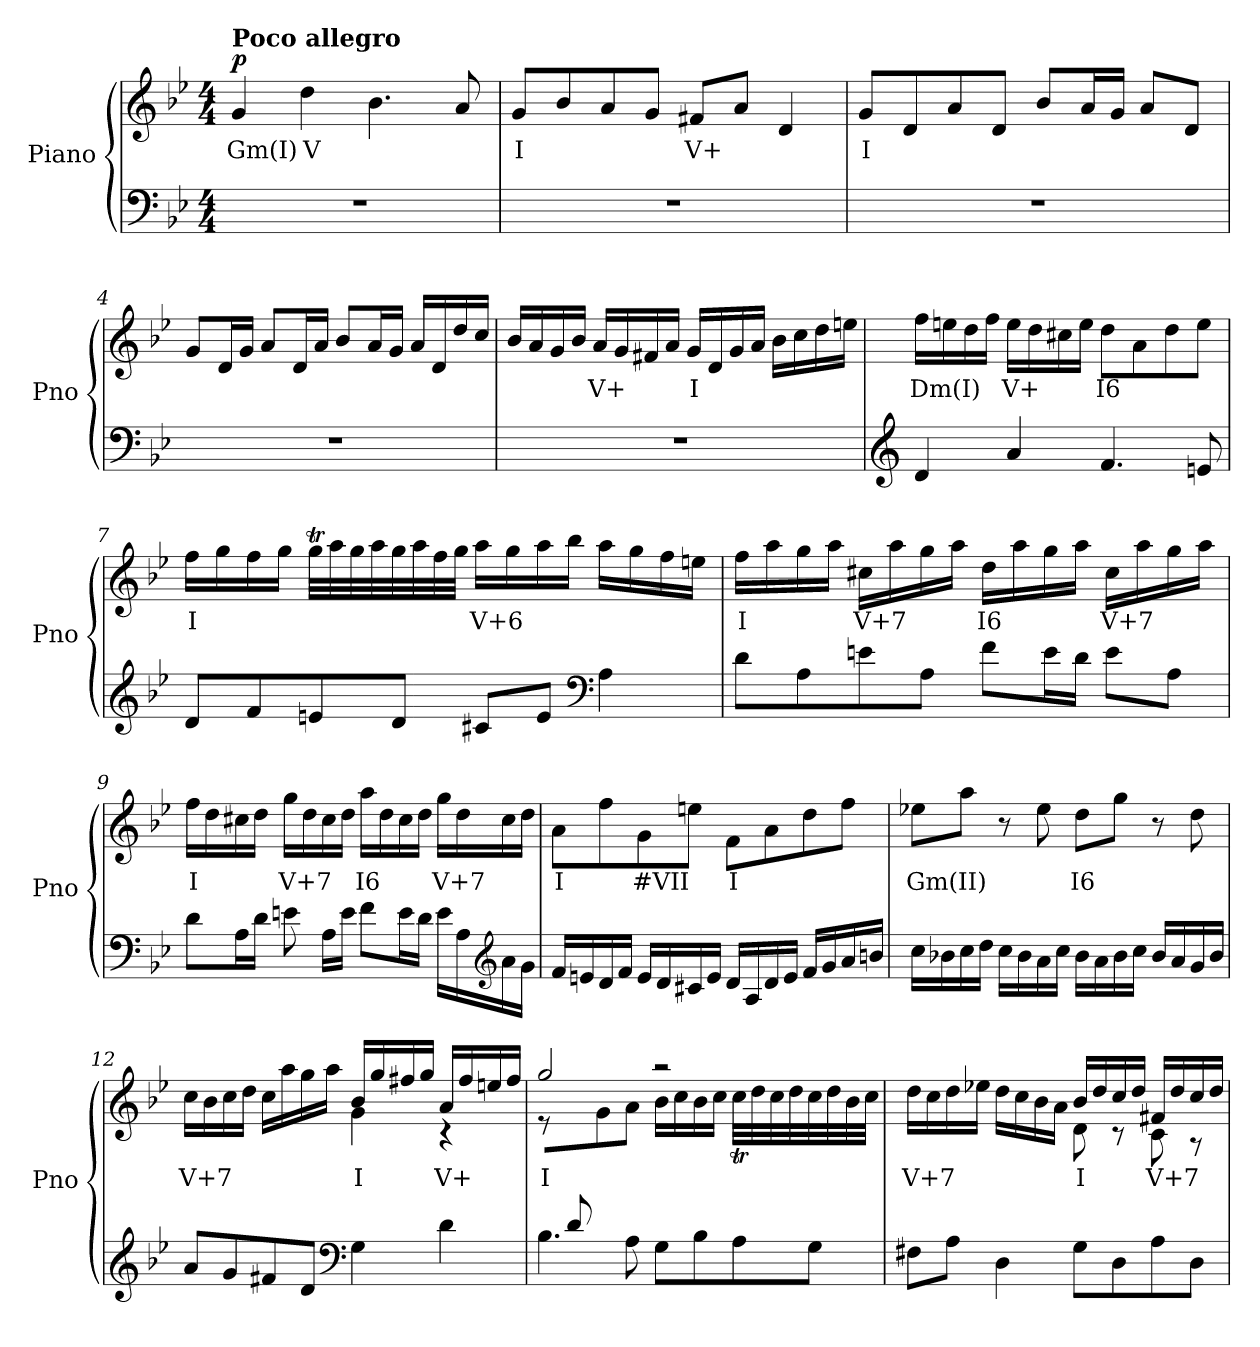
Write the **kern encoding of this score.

**kern	**kern	**text	**dynam
*part1	*part1	*part1	*part1
*staff2	*staff1	*staff1	*staff1/2
*I"Piano	*	*	*
*I'Pno	*	*	*
*clefF4	*clefG2	*	*
*k[b-e-]	*k[b-e-]	*	*
*M4/4	*M4/4	*	*
=1	=1	=1	=1
!	!LO:TX:a:B:t=Poco allegro	!	!
!	!	!LO:LY:b	!LO:DY:b
1r	4g/	Gm(I)	p
!	!	!LO:LY:b	!
.	4dd\	V	.
.	4.b-\	.	.
.	8a/	.	.
=2	=2	=2	=2
!	!	!LO:LY:b	!
1r	8g/L	I	.
.	8b-/	.	.
.	8a/	.	.
.	8g/J	.	.
!	!	!LO:LY:b	!
.	8f#X/L	V+	.
.	8a/J	.	.
.	4d/	.	.
=3	=3	=3	=3
!	!	!LO:LY:b	!
1r	8g/L	I	.
.	8d/	.	.
.	8a/	.	.
.	8d/J	.	.
.	8b-/L	.	.
.	16a/L	.	.
.	16g/JJ	.	.
.	8a/L	.	.
.	8d/J	.	.
=4	=4	=4	=4
1r	8g/L	.	.
.	16d/L	.	.
.	16g/JJ	.	.
.	8a/L	.	.
.	16d/L	.	.
.	16a/JJ	.	.
.	8b-/L	.	.
.	16a/L	.	.
.	16g/JJ	.	.
.	16a/LL	.	.
.	16d/	.	.
.	16dd/	.	.
.	16cc/JJ	.	.
!!LO:LB:g=z
=5	=5	=5	=5
1r	16b-/LL	.	.
.	16a/	.	.
.	16g/	.	.
.	16b-/JJ	.	.
!	!	!LO:LY:b	!
.	16a/LL	V+	.
.	16g/	.	.
.	16f#X/	.	.
.	16a/JJ	.	.
!	!	!LO:LY:b	!
.	16g/LL	I	.
.	16d/	.	.
.	16g/	.	.
.	16a/JJ	.	.
.	16b-\LL	.	.
.	16cc\	.	.
.	16dd\	.	.
.	16een\JJ	.	.
=6	=6	=6	=6
*clefG2	*	*	*
!	!	!LO:LY:b	!
4d/	16ff\LL	Dm(I)	.
.	16een\	.	.
.	16dd\	.	.
.	16ff\JJ	.	.
!	!	!LO:LY:b	!
4a/	16ee\LL	V+	.
.	16dd\	.	.
.	16cc#X\	.	.
.	16ee\JJ	.	.
!	!	!LO:LY:b	!
4.f/	8dd\L	I6	.
.	8a\	.	.
.	8dd\	.	.
8en/	8ee\J	.	.
=7	=7	=7	=7
!	!	!LO:LY:b	!
8d/L	16ff\LL	I	.
.	16gg\	.	.
8f/	16ff\	.	.
.	16gg\JJ	.	.
8en/	32ggT!\LLL	.	.
.	32aa!\	.	.
.	32gg!\	.	.
.	32aa!\	.	.
8d/J	32gg!\	.	.
.	32aa!\	.	.
.	32ff\	.	.
.	32gg\JJJ	.	.
!	!	!LO:LY:b	!
8c#X/L	16aa\LL	V+6	.
.	16gg\	.	.
8e/J	16aa\	.	.
.	16bb-\JJ	.	.
*clefF4	*	*	*
4A\	16aa\LL	.	.
.	16gg\	.	.
.	16ff\	.	.
.	16een\JJ	.	.
!!LO:LB:g=z
=8	=8	=8	=8
!	!	!LO:LY:b	!
8d\L	16ff\LL	I	.
.	16aa\	.	.
8A\	16gg\	.	.
.	16aa\JJ	.	.
!	!	!LO:LY:b	!
8en\	16cc#X\LL	V+7	.
.	16aa\	.	.
8A\J	16gg\	.	.
.	16aa\JJ	.	.
!	!	!LO:LY:b	!
8f\L	16dd\LL	I6	.
.	16aa\	.	.
16e\L	16gg\	.	.
16d\JJ	16aa\JJ	.	.
!	!	!LO:LY:b	!
8e\L	16cc#\LL	V+7	.
.	16aa\	.	.
8A\J	16gg\	.	.
.	16aa\JJ	.	.
=9	=9	=9	=9
!	!	!LO:LY:b	!
8d\L	16ff\LL	I	.
.	16dd\	.	.
16A\L	16cc#X\	.	.
16d\JJ	16dd\JJ	.	.
!	!	!LO:LY:b	!
8en\	16gg\LL	V+7	.
.	16dd\	.	.
16A\LL	16cc#\	.	.
16e\JJ	16dd\JJ	.	.
!	!	!LO:LY:b	!
8f\L	16aa\LL	I6	.
.	16dd\	.	.
16e\L	16cc#\	.	.
16d\JJ	16dd\JJ	.	.
!	!	!LO:LY:b	!
16e\LL	16gg\LL	V+7	.
16A\	16dd\	.	.
*clefG2	*	*	*
16a\	16cc#\	.	.
16g\JJ	16dd\JJ	.	.
=10	=10	=10	=10
!	!	!LO:LY:b	!
16f/LL	8a\L	I	.
16en/	.	.	.
16d/	8ff\	.	.
16f/JJ	.	.	.
!	!	!LO:LY:b	!
16e/LL	8g\	#VII	.
16d/	.	.	.
16c#X/	8een\J	.	.
16e/JJ	.	.	.
!	!	!LO:LY:b	!
16d/LL	8f\L	I	.
16A/	.	.	.
16d/	8a\	.	.
16e/JJ	.	.	.
16f/LL	8dd\	.	.
16g/	.	.	.
16a/	8ff\J	.	.
16bn/JJ	.	.	.
!!LO:LB:g=z
=11	=11	=11	=11
!	!	!LO:LY:b	!
16cc\LL	8ee-X\L	Gm(II)	.
16b-X\	.	.	.
16cc\	8aa\J	.	.
16dd\JJ	.	.	.
16cc\LL	8r	.	.
16b-\	.	.	.
16a\	8ee-\	.	.
16cc\JJ	.	.	.
!	!	!LO:LY:b	!
16b-\LL	8dd\L	I6	.
16a\	.	.	.
16b-\	8gg\J	.	.
16cc\JJ	.	.	.
16b-/LL	8r	.	.
16a/	.	.	.
16g/	8dd\	.	.
16b-/JJ	.	.	.
=12	=12	=12	=12
!	!	!LO:LY:b	!
*	*^	*	*
8a/L	16cc\LL	2ryy	V+7	.
.	16b-\	.	.	.
8g/	16cc\	.	.	.
.	16dd\JJ	.	.	.
8f#X/	16cc\LL	.	.	.
.	16aa\	.	.	.
8d/J	16gg\	.	.	.
.	16aa\JJ	.	.	.
*clefF4	*	*	*	*
!	!	!	!LO:LY:b	!
4G\	16b-/LL	4g\	I	.
.	16gg/	.	.	.
.	16ff#X/	.	.	.
.	16gg/JJ	.	.	.
!	!	!	!LO:LY:b	!
4d\	16a/LL	4r	V+	.
.	16ff#/	.	.	.
.	16een/	.	.	.
.	16ff#/JJ	.	.	.
=13	=13	=13	=13	=13
*^	*	*	*	*
!	!	!	!	!LO:LY:b	!
8ryy	4.B-\	2gg/	8r	I	.
8d/L	.	.	8ryy	.	.
2.ryy	.	.	8g\	.	.
.	8A\	.	8a\J	.	.
.	8G\L	2r	16b-\LL	.	.
.	.	.	16cc\	.	.
.	8B-\	.	16b-\	.	.
.	.	.	16cc\JJ	.	.
.	8A\	.	32ccT!\LLL	.	.
.	.	.	32dd!\	.	.
.	.	.	32cc!\	.	.
.	.	.	32dd!\	.	.
.	8G\J	.	32cc!\	.	.
.	.	.	32dd!\	.	.
.	.	.	32b-\	.	.
.	.	.	32cc\JJJ	.	.
*v	*v	*	*	*	*
!!LO:LB:g=z	!!
=14	=14	=14	=14	=14
!	!	!	!LO:LY:b	!
8F#X\L	16dd\LL	2ryy	V+7	.
.	16cc\	.	.	.
8A\J	16dd\	.	.	.
.	16ee-X\JJ	.	.	.
4D\	16dd\LL	.	.	.
.	16cc\	.	.	.
.	16b-\	.	.	.
.	16a\JJ	.	.	.
!	!	!	!LO:LY:b	!
8G\L	16b-/LL	8d\	I	.
.	16dd/	.	.	.
8D\	16cc/	8r	.	.
.	16dd/JJ	.	.	.
!	!	!	!LO:LY:b	!
8A\	16f#X/LL	8c\	V+7	.
.	16dd/	.	.	.
8D\J	16cc/	8r	.	.
.	16dd/JJ	.	.	.
*	*v	*v	*	*
=	=	=	=
*-	*-	*-	*-
